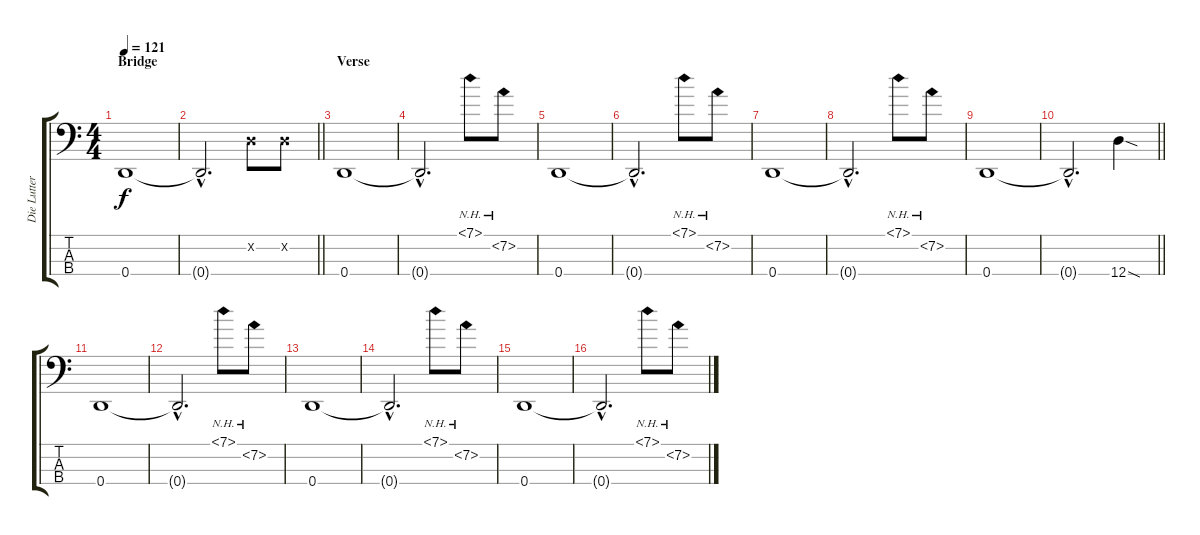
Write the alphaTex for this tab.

\track ("Die Lutter" "Die Lutter") {instrument electricbasspick}
\staff {score tabs}
\tuning (G2 D2 A1 D1) {hide}
\ts (4 4)
\section ("" "Bridge")
\tempo 121
\clef f4
\ks c
0.4.1{dy f} |
\barLineRight lightlight
0.4{hac t}.2{d} 0.2{x}.8 0.2{x}.8 |
\section ("" "Verse")
0.4.1 |
0.4{hac t}.2{d} 7.1{nh}.8 7.2{nh}.8 |
0.4.1 |
0.4{hac t}.2{d} 7.1{nh}.8 7.2{nh}.8 |
0.4.1 |
0.4{hac t}.2{d} 7.1{nh}.8 7.2{nh}.8 |
0.4.1 |
\barLineRight lightlight
0.4{hac t}.2{d} 12.4{sod}.4 |
0.4.1 |
0.4{hac t}.2{d} 7.1{nh}.8 7.2{nh}.8 |
0.4.1 |
0.4{hac t}.2{d} 7.1{nh}.8 7.2{nh}.8 |
0.4.1 |
0.4{hac t}.2{d} 7.1{nh}.8 7.2{nh}.8
